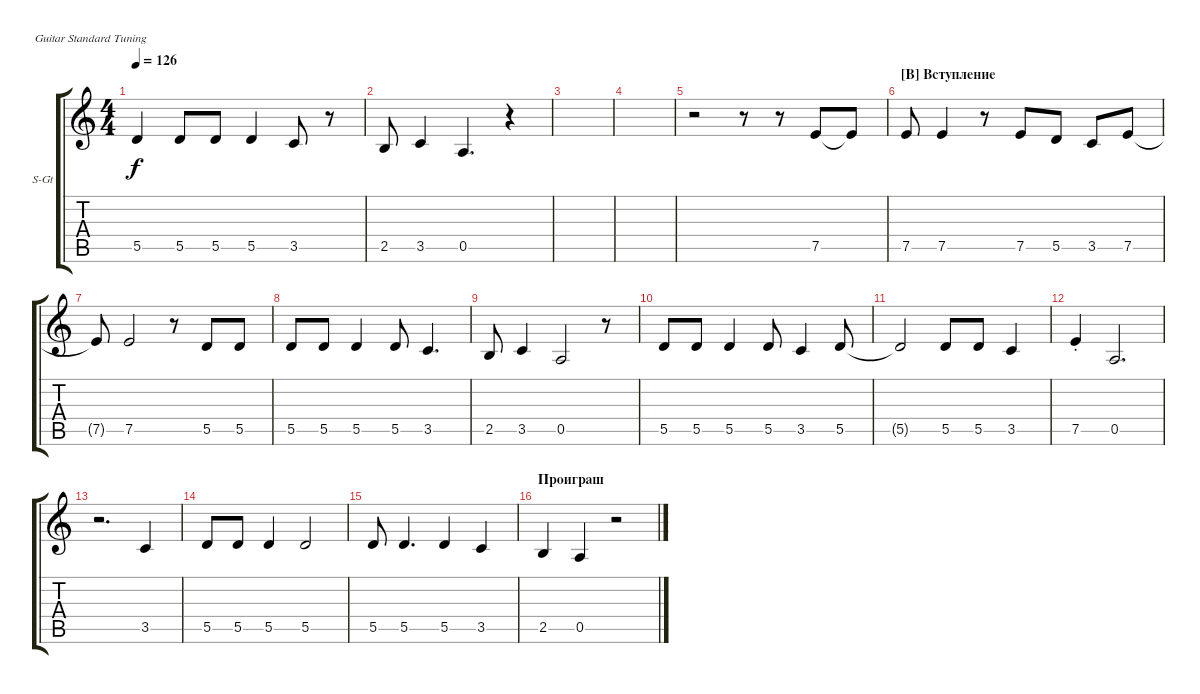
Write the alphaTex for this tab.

\defaultSystemsLayout 4
\bracketExtendMode groupsimilarinstruments
\firstSystemTrackNameOrientation horizontal
\otherSystemsTrackNameOrientation horizontal
\track ("В. Бутусов (Вокал)" "S-Gt") {instrument acousticguitarsteel}
\staff {score tabs}
\tuning (E4 B3 G3 D3 A2 E2)
\ts (4 4)
\tempo 126
\clef g2
\ks c
5.5.4{dy f} 5.5.8 5.5.8 5.5.4 3.5.8 r.8 |
2.5.8 3.5.4 0.5.4{d} r.4 |
|
|
r.2 r.8 r.8 7.5.8 7.5{t}.8 |
\section ("B" "Вступление")
7.5.8 7.5.4 r.8 7.5.8 5.5.8 3.5.8 7.5.8 |
7.5{t}.8 7.5.2 r.8 5.5.8 5.5.8 |
5.5.8 5.5.8 5.5.4 5.5.8 3.5.4{d} |
2.5.8 3.5.4 0.5.2 r.8 |
5.5.8 5.5.8 5.5.4 5.5.8 3.5.4 5.5.8 |
5.5{t}.2 5.5.8 5.5.8 3.5.4 |
7.5{st}.4 0.5.2{d} |
r.2{d} 3.5.4 |
5.5.8 5.5.8 5.5.4 5.5.2 |
5.5.8 5.5.4{d} 5.5.4 3.5.4 |
\section ("" "Проиграш")
2.5.4 0.5.4 r.2
